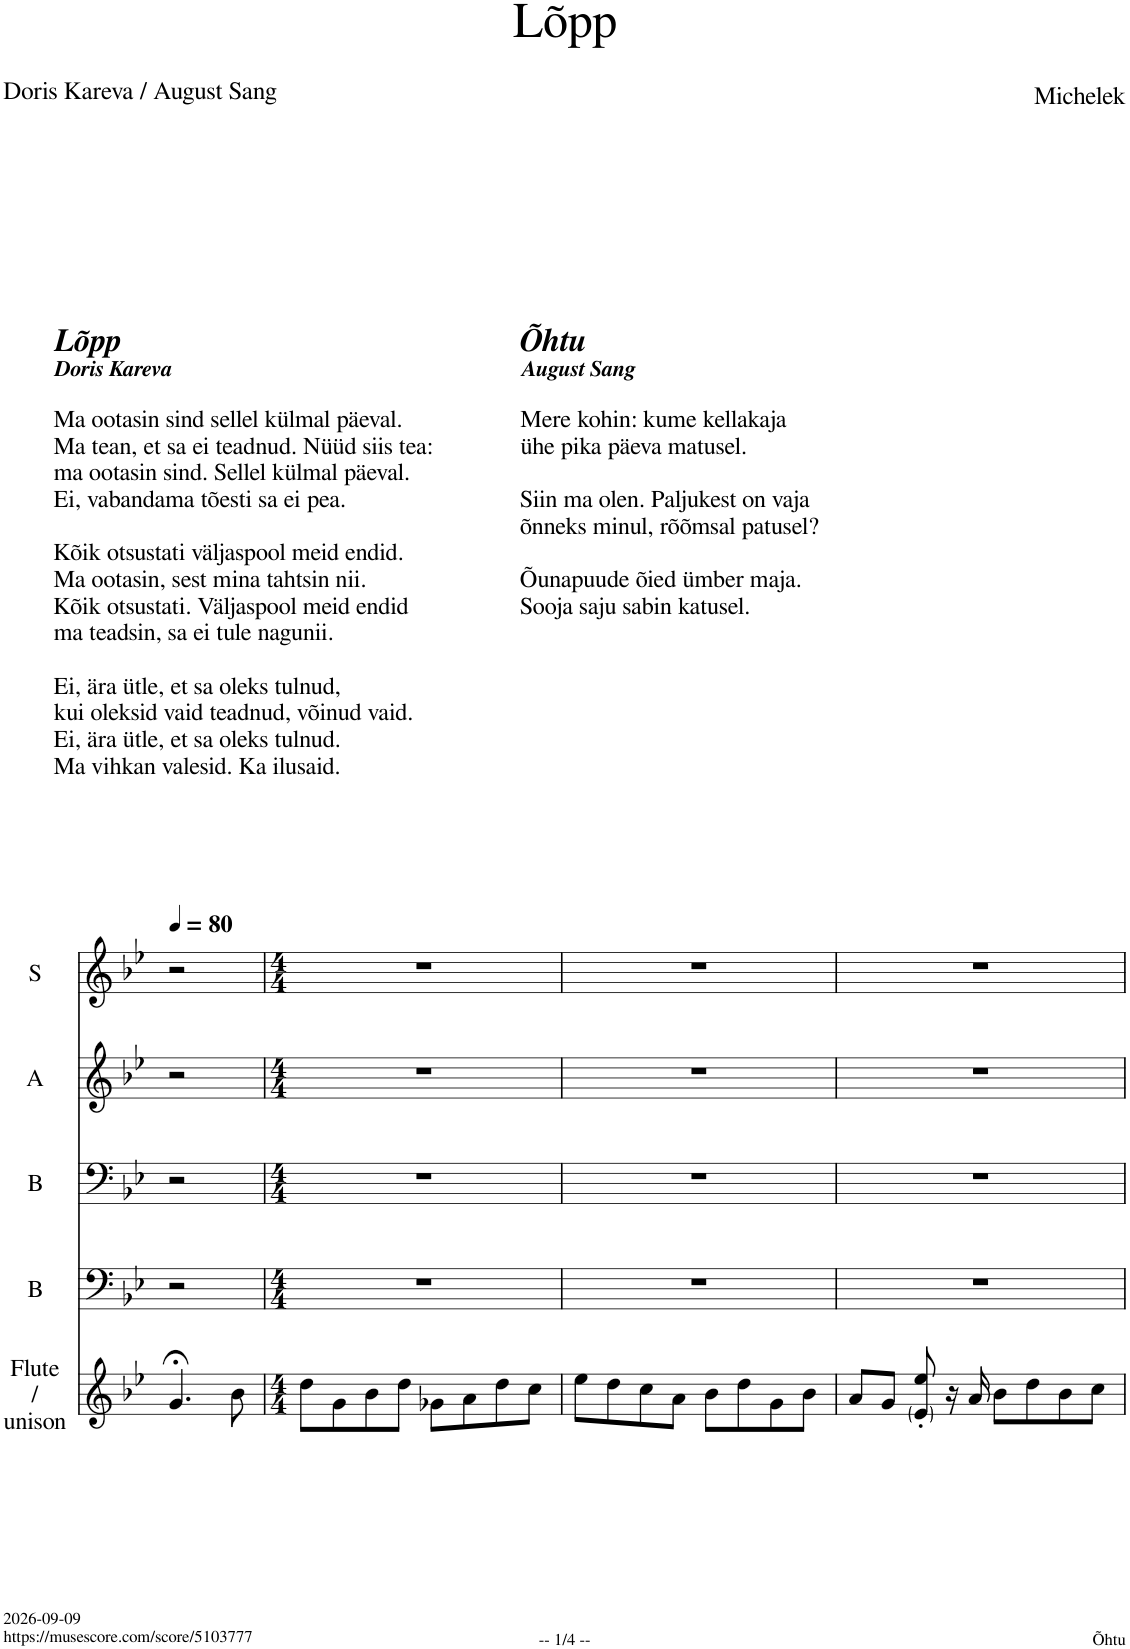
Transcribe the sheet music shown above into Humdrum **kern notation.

**kern	**kern	**kern	**kern	**kern
*part5	*part4	*part3	*part2	*part1
*staff5	*staff4	*staff3	*staff2	*staff1
*I"Flute / unison	*I"B	*I"B	*I"A	*I"S
*I'Fl.	*I'B2	*I'B	*I'A	*I'S
*clefG2	*clefF4	*clefF4	*clefG2	*clefG2
*k[b-e-]	*k[b-e-]	*k[b-e-]	*k[b-e-]	*k[b-e-]
=1	=1	=1	=1	=1
4.g;</	2r	2r	2r	2r
8b-\	.	.	.	.
=2	=2	=2	=2	=2
*M4/4	*M4/4	*M4/4	*M4/4	*M4/4
8dd\L	1r	1r	1r	1r
8g\	.	.	.	.
8b-\	.	.	.	.
8dd\J	.	.	.	.
8g-X\L	.	.	.	.
8a\	.	.	.	.
8dd\	.	.	.	.
8cc\J	.	.	.	.
=3	=3	=3	=3	=3
8ee-\L	1r	1r	1r	1r
8dd\	.	.	.	.
8cc\	.	.	.	.
8a\J	.	.	.	.
8b-\L	.	.	.	.
8dd\	.	.	.	.
8g\	.	.	.	.
8b-\J	.	.	.	.
=4	=4	=4	=4	=4
8a/L	1r	1r	1r	1r
8g/J	.	.	.	.
8e-/' 8ee-/'	.	.	.	.
16r	.	.	.	.
16a/	.	.	.	.
8b-\L	.	.	.	.
8dd\	.	.	.	.
8b-\	.	.	.	.
8cc\J	.	.	.	.
=	=	=	=	=
*-	*-	*-	*-	*-
